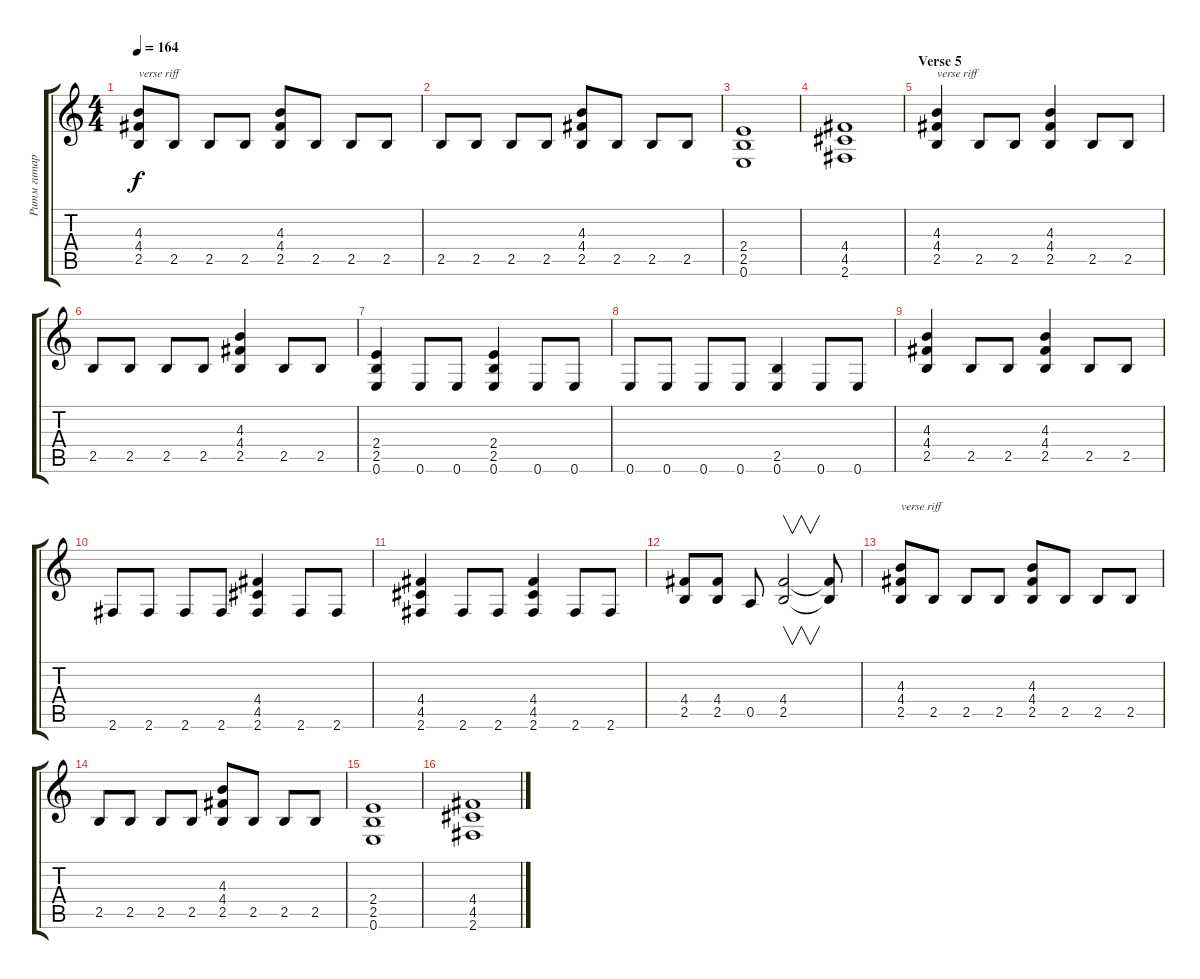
\track ("Ритм гитара" "Ритм гитар") {instrument overdrivenguitar}
\staff {score tabs}
\tuning (E4 B3 G3 D3 A2 E2) {hide}
\ts (4 4)
\tempo 164
\clef g2
\ks c
(4.3 4.4 2.5).8{txt "verse riff" dy f} 2.5.8 2.5.8 2.5.8 (4.3 4.4 2.5).8 2.5.8 2.5.8 2.5.8 |
2.5.8 2.5.8 2.5.8 2.5.8 (4.3 4.4 2.5).8 2.5.8 2.5.8 2.5.8 |
(2.4 2.5 0.6).1 |
(4.4 4.5 2.6).1 |
\section ("" "Verse 5")
(4.3 4.4 2.5).4{txt "verse riff"} 2.5.8 2.5.8 (4.3 4.4 2.5).4 2.5.8 2.5.8 |
2.5.8 2.5.8 2.5.8 2.5.8 (4.3 4.4 2.5).4 2.5.8 2.5.8 |
(2.4 2.5 0.6).4 0.6.8 0.6.8 (2.4 2.5 0.6).4 0.6.8 0.6.8 |
0.6.8 0.6.8 0.6.8 0.6.8 (2.5 0.6).4 0.6.8 0.6.8 |
(4.3 4.4 2.5).4 2.5.8 2.5.8 (4.3 4.4 2.5).4 2.5.8 2.5.8 |
2.6.8 2.6.8 2.6.8 2.6.8 (4.4 4.5 2.6).4 2.6.8 2.6.8 |
(4.4 4.5 2.6).4 2.6.8 2.6.8 (4.4 4.5 2.6).4 2.6.8 2.6.8 |
(4.4 2.5).8 (4.4 2.5).8 0.5.8 (4.4 2.5).2{v} (4.4{t} 2.5{t}).8 |
(4.3 4.4 2.5).8{txt "verse riff"} 2.5.8 2.5.8 2.5.8 (4.3 4.4 2.5).8 2.5.8 2.5.8 2.5.8 |
2.5.8 2.5.8 2.5.8 2.5.8 (4.3 4.4 2.5).8 2.5.8 2.5.8 2.5.8 |
(2.4 2.5 0.6).1 |
(4.4 4.5 2.6).1
